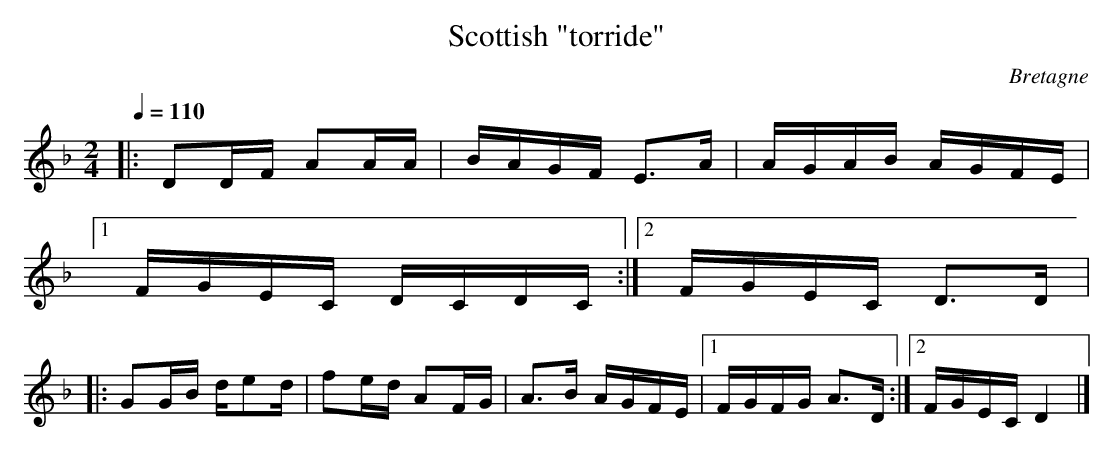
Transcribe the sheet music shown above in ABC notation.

X:1
T:Scottish "torride"
O:Bretagne
M:2/4
L:1/8
Q:1/4=110
K:Dm
|:DD/2F/2 AA/2A/2|B/2A/2G/2F/2 E>A|A/2G/2A/2B/2 A/2G/2F/2E/2|1
F/2G/2E/2C/2 D/2C/2D/2C/2:|2 F/2G/2E/2C/2 D>D |
|:GG/2B/2 d/2ed/2|fe/2d/2 AF/2G/2|A>B A/2G/2F/2E/2|1 F/2G/2F/2G/2 A>D:|2 F/2G/2E/2C/2 D2|]
